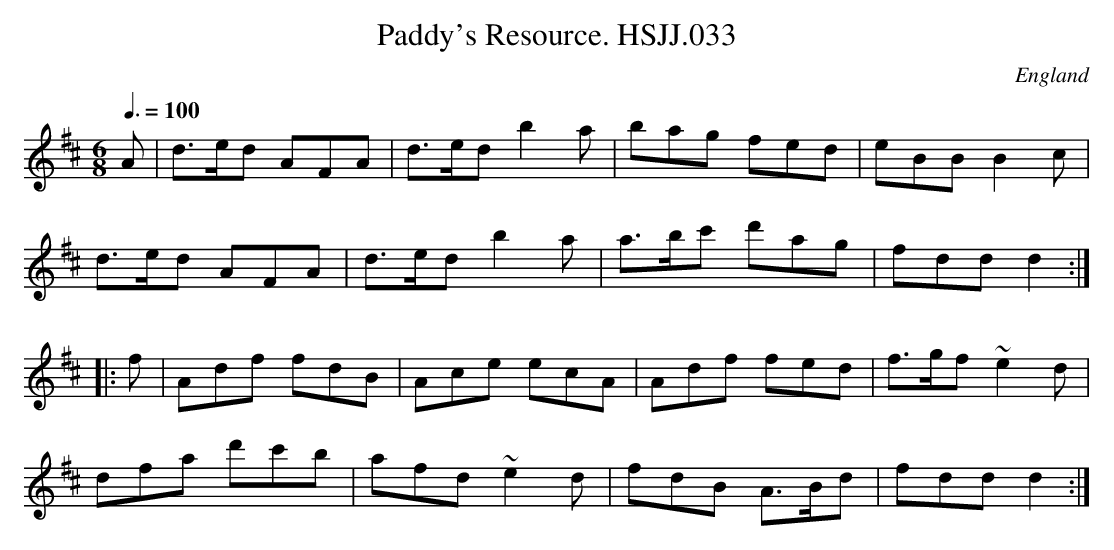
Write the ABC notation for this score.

X:1
T:Paddy's Resource. HSJJ.033
M:6/8
L:1/8
Q:3/8=100
O:England
K:D major
A|d>ed AFA|d>ed b2a|bag fed|eBBB2c|!
d>ed AFA|d>edb2a|a>bc' d'ag|fddd2:|!
|:f|Adf fdB|Ace ecA|Adf fed|f>gf~e2d|!
dfa d'c'b|afd~e2d|fdB A>Bd|fddd2:|
